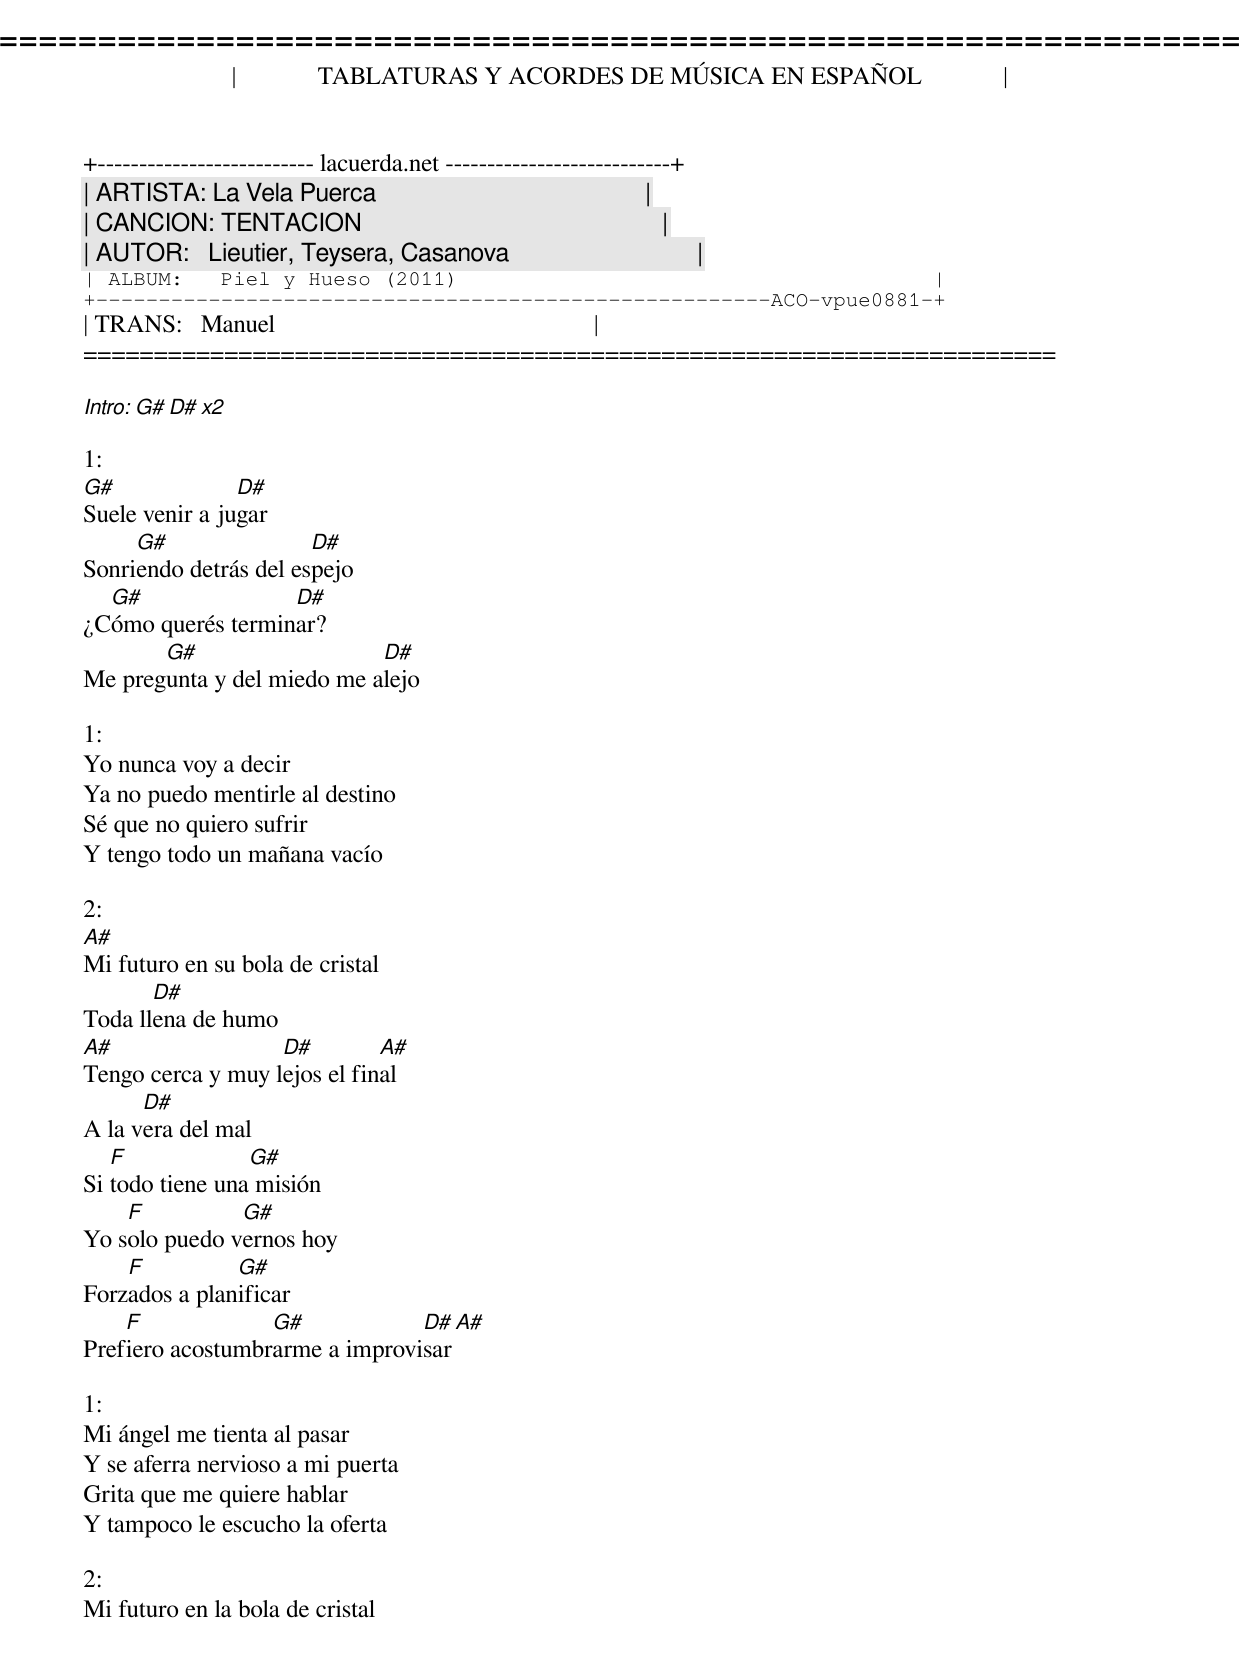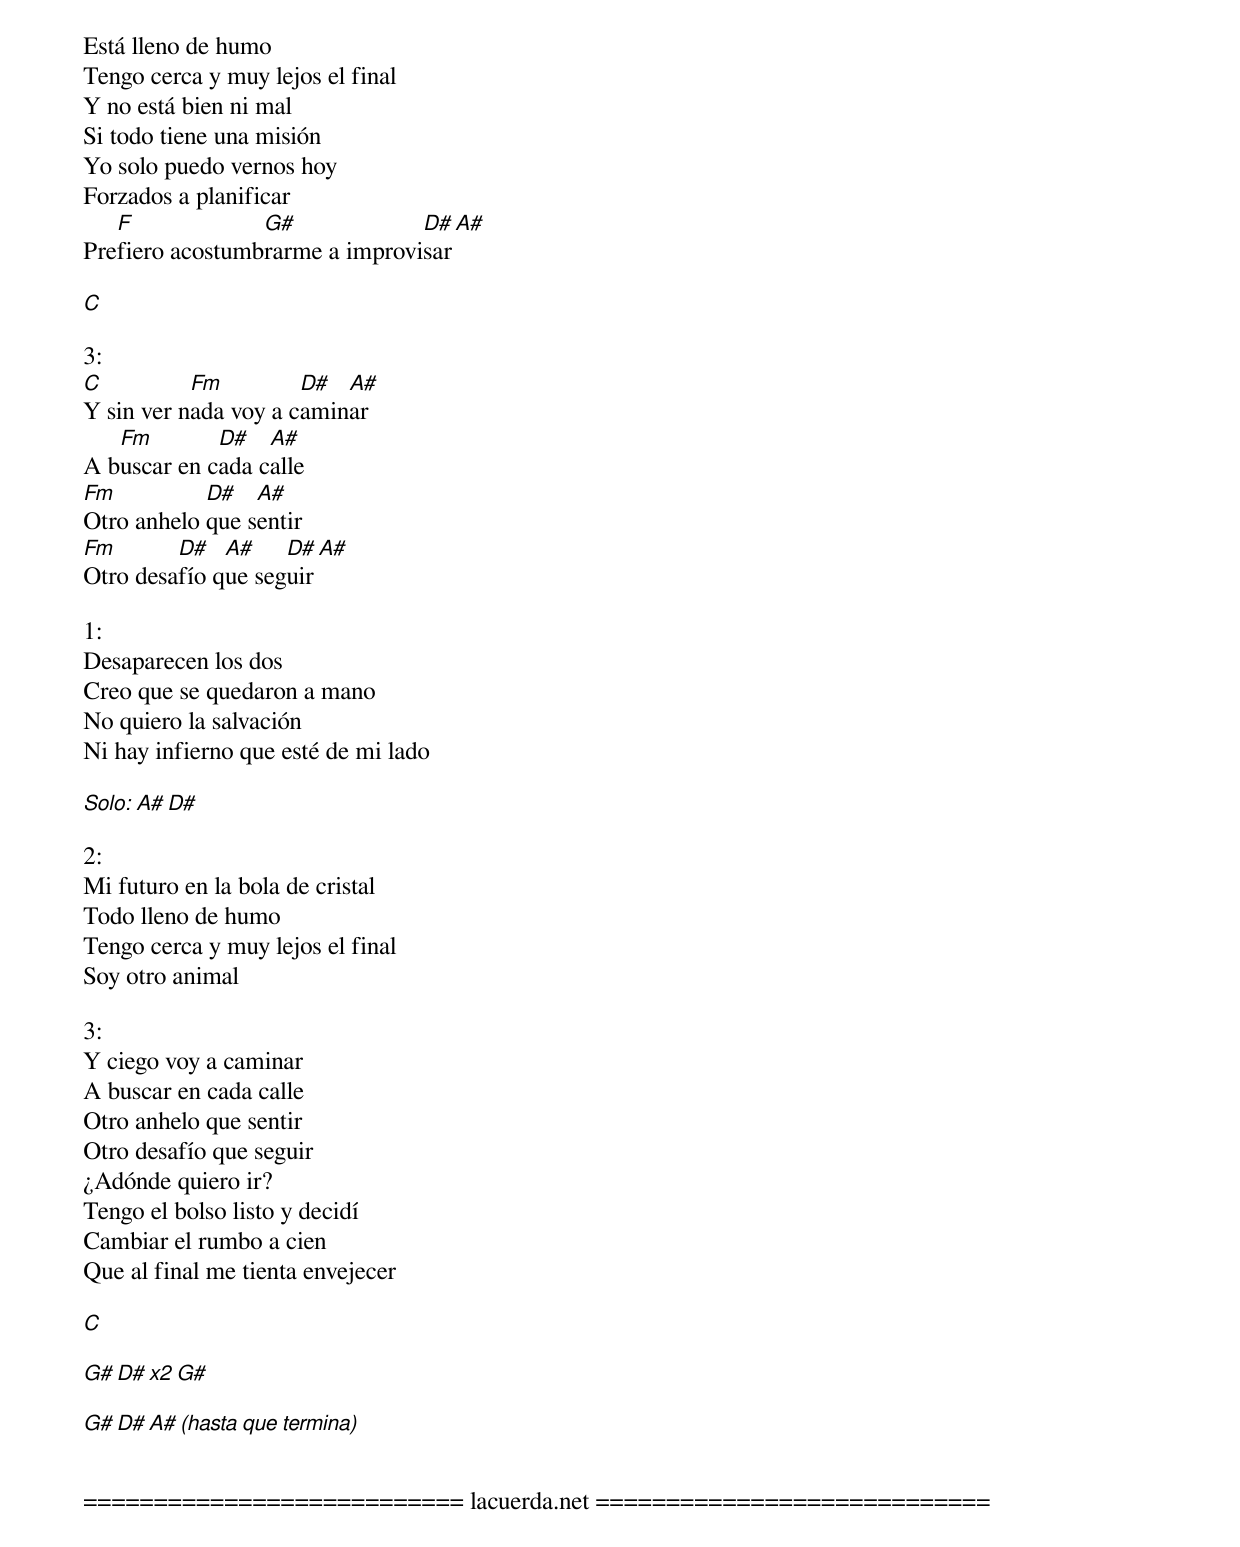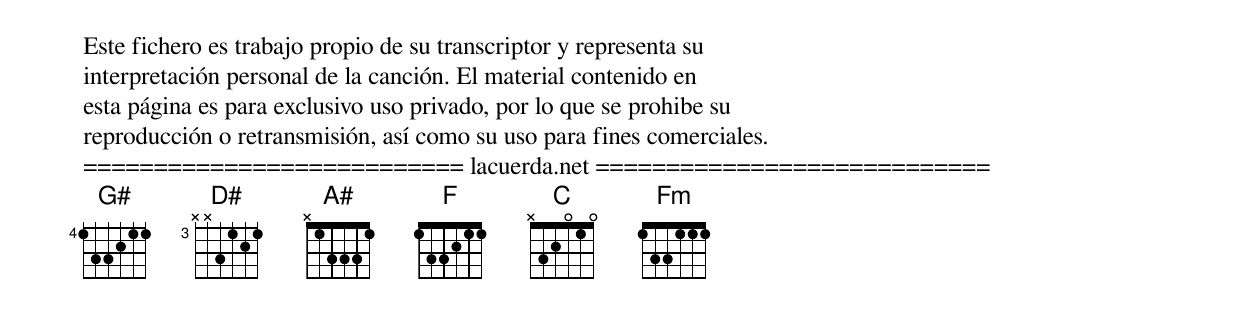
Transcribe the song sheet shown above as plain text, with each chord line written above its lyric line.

=====================================================================
|             TABLATURAS Y ACORDES DE MÚSICA EN ESPAÑOL             |
+-------------------------- lacuerda.net ---------------------------+
| ARTISTA: La Vela Puerca                                           |
| CANCION: TENTACION                                                |
| AUTOR:   Lieutier, Teysera, Casanova                              |
| ALBUM:   Piel y Hueso (2011)                                      |
+------------------------------------------------------ACO-vpue0881-+
| TRANS:   Manuel                                                   |
=====================================================================

Intro: G# D# x2

1:
G#              D#
Suele venir a jugar
     G#                D#
Sonriendo detrás del espejo
  G#               D#
¿Cómo querés terminar?
       G#                   D#
Me pregunta y del miedo me alejo

1:
Yo nunca voy a decir
Ya no puedo mentirle al destino
Sé que no quiero sufrir
Y tengo todo un mañana vacío

2:
A#
Mi futuro en su bola de cristal
       D#
Toda llena de humo
A#                 D#         A#
Tengo cerca y muy lejos el final
      D#
A la vera del mal
   F             G#
Si todo tiene una misión
    F          G#
Yo solo puedo vernos hoy
    F          G#
Forzados a planificar
    F             G#            D#    A#
Prefiero acostumbrarme a improvisar

1:
Mi ángel me tienta al pasar
Y se aferra nervioso a mi puerta
Grita que me quiere hablar
Y tampoco le escucho la oferta

2:
Mi futuro en la bola de cristal
Está lleno de humo
Tengo cerca y muy lejos el final
Y no está bien ni mal
Si todo tiene una misión
Yo solo puedo vernos hoy
Forzados a planificar
   F             G#             D#   A#
Prefiero acostumbrarme a improvisar

C

3:
C          Fm         D#  A#
Y sin ver nada voy a caminar
   Fm        D#   A#
A buscar en cada calle
Fm          D#   A#
Otro anhelo que sentir
Fm       D#   A#    D#  A#
Otro desafío que seguir

1:
Desaparecen los dos
Creo que se quedaron a mano
No quiero la salvación
Ni hay infierno que esté de mi lado

Solo: A# D#

2:
Mi futuro en la bola de cristal
Todo lleno de humo
Tengo cerca y muy lejos el final
Soy otro animal

3:
Y ciego voy a caminar
A buscar en cada calle
Otro anhelo que sentir
Otro desafío que seguir
¿Adónde quiero ir?
Tengo el bolso listo y decidí
Cambiar el rumbo a cien
Que al final me tienta envejecer

C

G# D# x2 G#

G# D# A# (hasta que termina)


=========================== lacuerda.net ============================
Este fichero es trabajo propio de su transcriptor y representa su
interpretación personal de la canción. El material contenido en
esta página es para exclusivo uso privado, por lo que se prohibe su
reproducción o retransmisión, así como su uso para fines comerciales.
=========================== lacuerda.net ============================
